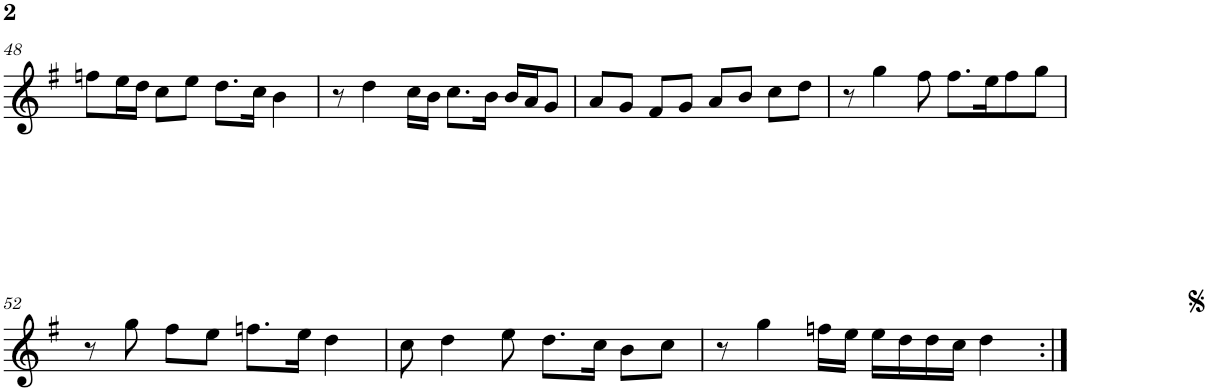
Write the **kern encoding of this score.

**kern
*part1
*staff1
*I"Piano
*I'Pno.
!!LO:PB:g=z
*clefG2
*k[f#]
*M8/8
=48
8ffn\L
16ee\L
16dd\JJ
8cc\L
8ee\J
8.dd\L
16cc\Jk
4b\
=49
8r
4dd\
16cc\LL
16b\JJ
8.cc\L
16b\Jk
16b/LL
16a/J
8g/J
=50
8a/L
8g/J
8f#/L
8g/J
8a/L
8b/J
8cc\L
8dd\J
=51
8r
4gg\
8ff#\
8.ff#\L
16ee\K
8ff#\
8gg\J
!!LO:LB:g=z
=52
8r
8gg\
8ff#\L
8ee\J
8.ffn\L
16ee\Jk
4dd\
=53
8cc\
4dd\
8ee\
8.dd\L
16cc\Jk
8b\L
8cc\J
=54
8r
4gg\
16ffn\LL
16ee\JJ
16ee\LL
16dd\
16dd\
16cc\JJ
4dd\
=:|!
*-
